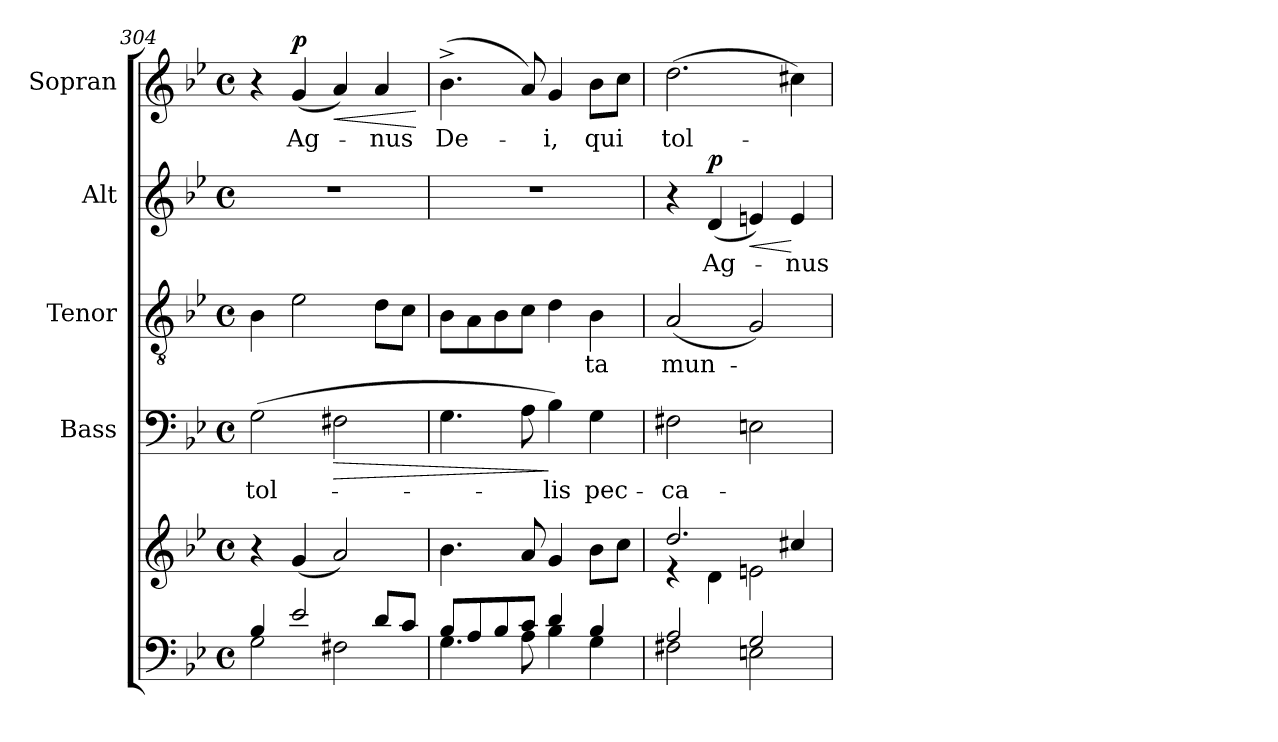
**kern	**kern	**kern	**text	**dynam	**kern	**text	**kern	**text	**dynam	**kern	**text	**dynam
*part5	*part5	*part4	*part4	*part4	*part3	*part3	*part2	*part2	*part2	*part1	*part1	*part1
*staff6	*staff5	*staff4	*staff4	*staff4	*staff3	*staff3	*staff2	*staff2	*staff2	*staff1	*staff1	*staff1
*	*	*I"Bass	*	*	*I"Tenor	*	*I"Alt	*	*	*I"Sopran	*	*
*	*	*I'B.	*	*	*I'T.	*	*I'A.	*	*	*I'S.	*	*
!!LO:LB:g=z
*clefF4	*clefG2	*clefF4	*	*	*clefGv2	*	*clefG2	*	*	*clefG2	*	*
*k[b-e-]	*k[b-e-]	*k[b-e-]	*	*	*k[b-e-]	*	*k[b-e-]	*	*	*k[b-e-]	*	*
*B-:	*B-:	*B-:	*	*	*B-:	*	*B-:	*	*	*B-:	*	*
*M4/4	*M4/4	*M4/4	*	*	*M4/4	*	*M4/4	*	*	*M4/4	*	*
*met(c)	*met(c)	*met(c)	*	*	*met(c)	*	*met(c)	*	*	*met(c)	*	*
=304	=304	=304	=304	=304	=304	=304	=304	=304	=304	=304	=304	=304
*^	*	*	*	*	*	*	*	*	*	*	*	*
!	!	!	!	!LO:LY:b	!	!	!	!	!	!	!	!	!
4B-/	2G\	4r	(>2G\	tol-	.	4B-\	.	1r	.	.	4r	.	.
!	!	!	!	!	!	!	!	!	!	!	!	!LO:LY:b	!LO:DY:a
2e-/	.	(<4g/	.	.	.	2e-\	.	.	.	.	(<4g/	Ag-	p
!	!	!	!	!	!LO:HP:b	!	!	!	!	!	!	!	!LO:HP:b
.	2F#X\	2a/)	2F#X\	.	>	.	.	.	.	.	4a/)	.	<
!	!	!	!	!	!	!	!	!	!	!	!	!LO:LY:b	!
8d/L	.	.	.	.	.	8d\L	.	.	.	.	4a/	-nus	.
8c/J	.	.	.	.	.	8c\J	.	.	.	.	.	.	.
*v	*v	*	*	*	*	*	*	*	*	*	*	*	*
.	.	.	.	.	.	.	.	.	.	.	.	[
=305	=305	=305	=305	=305	=305	=305	=305	=305	=305	=305	=305	=305
*^	*	*	*	*	*	*	*	*	*	*	*	*
!	!	!	!	!	!	!	!	!	!	!	!	!LO:LY:b	!
8B-/L	4.G\	4.b-\	4.G\	.	.	8B-\L	.	1r	.	.	(>4.b-^>\	De-	.
8A/	.	.	.	.	.	8A\	.	.	.	.	.	.	.
8B-/	.	.	.	.	.	8B-\	.	.	.	.	.	.	.
8c/J	8A\	8a/	8A\	.	.	8c\J	.	.	.	.	8a/)	.	.
!	!	!	!	!LO:LY:b	!	!	!	!	!	!	!	!LO:LY:b	!
4d/	4B-\	4g/	4B-\)	-lis	]	4d\	.	.	.	.	4g/	-i,	.
!	!	!	!	!LO:LY:b	!	!	!LO:LY:b	!	!	!	!	!LO:LY:b	!
4B-/	4G\	8b-\L	4G\	pec-	.	4B-\	-ta	.	.	.	8b-\L	qui	.
.	.	8cc\J	.	.	.	.	.	.	.	.	8cc\J	.	.
=306	=306	=306	=306	=306	=306	=306	=306	=306	=306	=306	=306	=306	=306
*	*	*^	*	*	*	*	*	*	*	*	*	*	*
!	!	!	!	!	!LO:LY:b	!	!	!LO:LY:b	!	!	!	!	!LO:LY:b	!
2A/	2F#X\	2.dd/	4rd	2F#X\	-ca-	.	(<2A/	mun-	4r	.	.	(>2.dd\	tol-	.
!	!	!	!	!	!	!	!	!	!	!LO:LY:b	!LO:DY:a	!	!	!
.	.	.	4d\	.	.	.	.	.	(<4d/	Ag-	p	.	.	.
!	!	!	!	!	!	!	!	!	!	!	!LO:HP:b	!	!	!
2G/	2En\	.	2en\	2En\	.	.	2G/)	.	4en/)	.	<	.	.	.
!	!	!	!	!	!	!	!	!	!	!LO:LY:b	!	!	!	!
.	.	4cc#X/	.	.	.	.	.	.	4e/	-nus	[	4cc#X\)	.	.
*v	*v	*	*	*	*	*	*	*	*	*	*	*	*	*
*	*v	*v	*	*	*	*	*	*	*	*	*	*	*
=	=	=	=	=	=	=	=	=	=	=	=	=
*-	*-	*-	*-	*-	*-	*-	*-	*-	*-	*-	*-	*-
